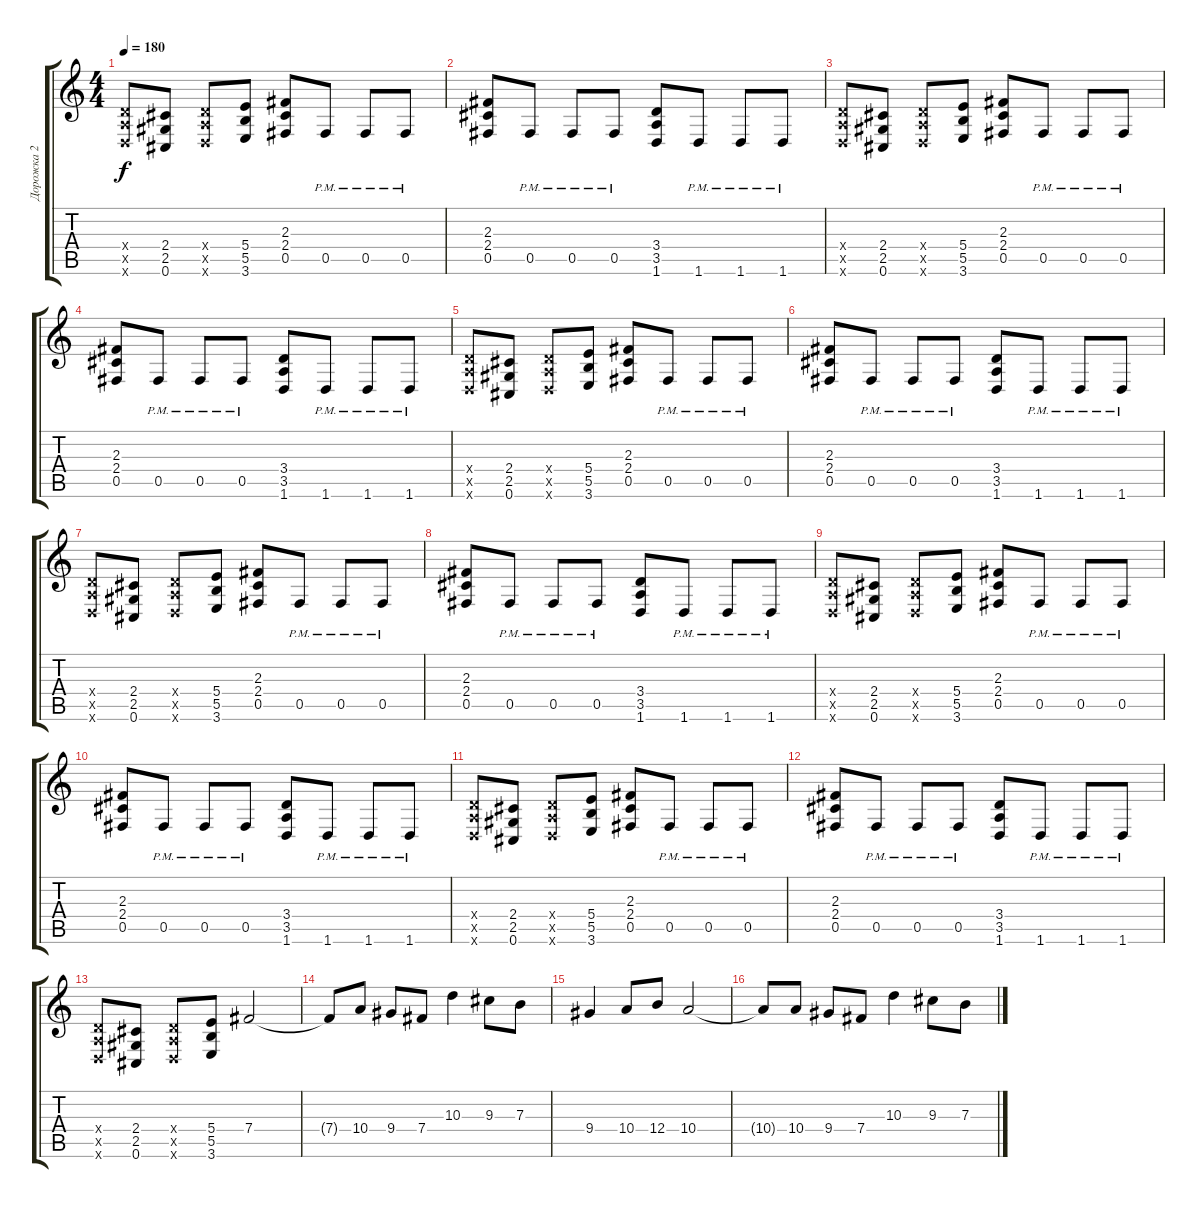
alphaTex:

\track ("Дорожка 2" "Дорожка 2") {instrument overdrivenguitar}
\staff {score tabs}
\tuning (Db4 Ab3 E3 B2 Gb2 Db2) {hide}
\ts (4 4)
\tempo 180
\clef g2
\ks c
(3.4{x} 3.5{x} 1.6{x}).8{dy f} (2.4 2.5 0.6).8 (3.4{x} 3.5{x} 1.6{x}).8 (5.4 5.5 3.6).8 (2.3 2.4 0.5).8 0.5{pm}.8 0.5{pm}.8 0.5{pm}.8 |
(2.3 2.4 0.5).8 0.5{pm}.8 0.5{pm}.8 0.5{pm}.8 (3.4 3.5 1.6).8 1.6{pm}.8 1.6{pm}.8 1.6{pm}.8 |
(3.4{x} 3.5{x} 1.6{x}).8 (2.4 2.5 0.6).8 (3.4{x} 3.5{x} 1.6{x}).8 (5.4 5.5 3.6).8 (2.3 2.4 0.5).8 0.5{pm}.8 0.5{pm}.8 0.5{pm}.8 |
(2.3 2.4 0.5).8 0.5{pm}.8 0.5{pm}.8 0.5{pm}.8 (3.4 3.5 1.6).8 1.6{pm}.8 1.6{pm}.8 1.6{pm}.8 |
(3.4{x} 3.5{x} 1.6{x}).8 (2.4 2.5 0.6).8 (3.4{x} 3.5{x} 1.6{x}).8 (5.4 5.5 3.6).8 (2.3 2.4 0.5).8 0.5{pm}.8 0.5{pm}.8 0.5{pm}.8 |
(2.3 2.4 0.5).8 0.5{pm}.8 0.5{pm}.8 0.5{pm}.8 (3.4 3.5 1.6).8 1.6{pm}.8 1.6{pm}.8 1.6{pm}.8 |
(3.4{x} 3.5{x} 1.6{x}).8 (2.4 2.5 0.6).8 (3.4{x} 3.5{x} 1.6{x}).8 (5.4 5.5 3.6).8 (2.3 2.4 0.5).8 0.5{pm}.8 0.5{pm}.8 0.5{pm}.8 |
(2.3 2.4 0.5).8 0.5{pm}.8 0.5{pm}.8 0.5{pm}.8 (3.4 3.5 1.6).8 1.6{pm}.8 1.6{pm}.8 1.6{pm}.8 |
(3.4{x} 3.5{x} 1.6{x}).8 (2.4 2.5 0.6).8 (3.4{x} 3.5{x} 1.6{x}).8 (5.4 5.5 3.6).8 (2.3 2.4 0.5).8 0.5{pm}.8 0.5{pm}.8 0.5{pm}.8 |
(2.3 2.4 0.5).8 0.5{pm}.8 0.5{pm}.8 0.5{pm}.8 (3.4 3.5 1.6).8 1.6{pm}.8 1.6{pm}.8 1.6{pm}.8 |
(3.4{x} 3.5{x} 1.6{x}).8 (2.4 2.5 0.6).8 (3.4{x} 3.5{x} 1.6{x}).8 (5.4 5.5 3.6).8 (2.3 2.4 0.5).8 0.5{pm}.8 0.5{pm}.8 0.5{pm}.8 |
(2.3 2.4 0.5).8 0.5{pm}.8 0.5{pm}.8 0.5{pm}.8 (3.4 3.5 1.6).8 1.6{pm}.8 1.6{pm}.8 1.6{pm}.8 |
(3.4{x} 3.5{x} 1.6{x}).8 (2.4 2.5 0.6).8 (3.4{x} 3.5{x} 1.6{x}).8 (5.4 5.5 3.6).8 7.4.2 |
7.4{t}.8 10.4.8 9.4.8 7.4.8 10.3.4 9.3.8 7.3.8 |
9.4.4 10.4.8 12.4.8 10.4.2 |
10.4{t}.8 10.4.8 9.4.8 7.4.8 10.3.4 9.3.8 7.3.8
